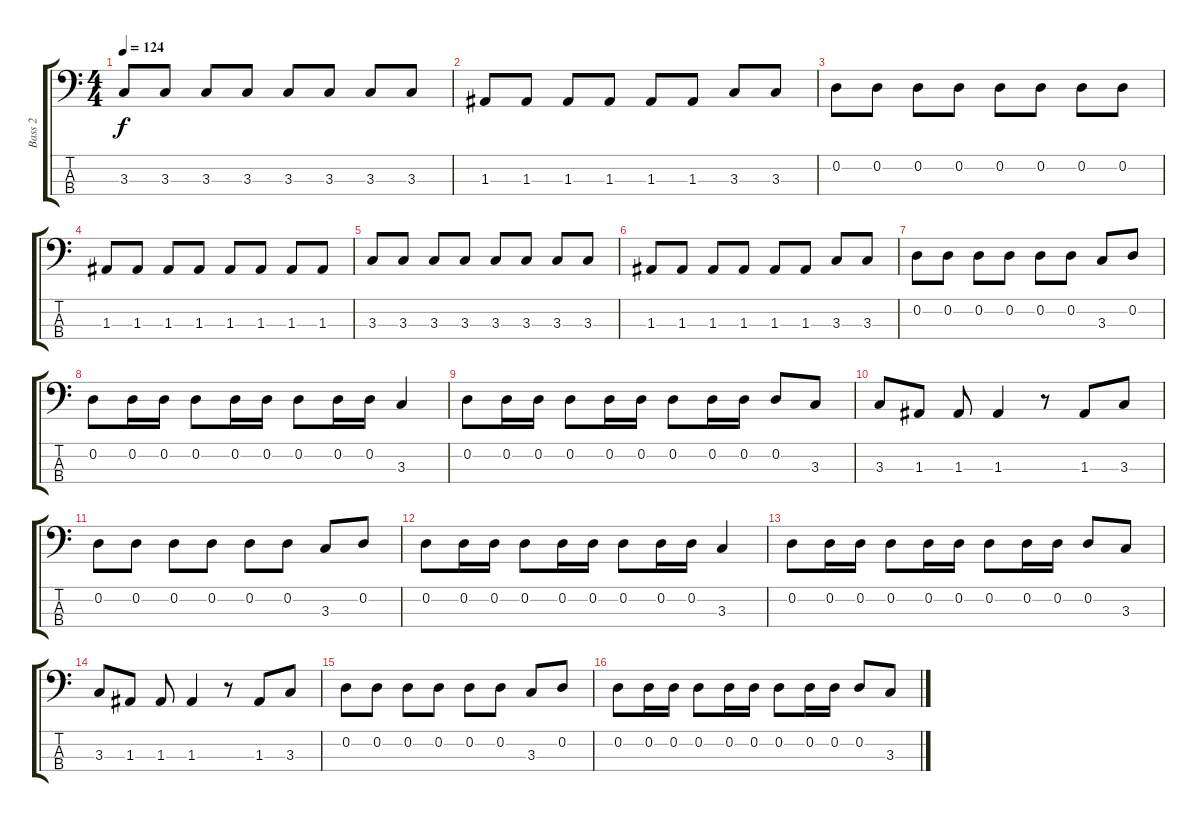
\track ("Bass 2" "Bass 2") {instrument electricbassfinger}
\staff {score tabs}
\tuning (G2 D2 A1 E1) {hide}
\ts (4 4)
\tempo 124
\clef f4
\ks c
3.3.8{dy f} 3.3.8 3.3.8 3.3.8 3.3.8 3.3.8 3.3.8 3.3.8 |
1.3.8 1.3.8 1.3.8 1.3.8 1.3.8 1.3.8 3.3.8 3.3.8 |
0.2.8 0.2.8 0.2.8 0.2.8 0.2.8 0.2.8 0.2.8 0.2.8 |
1.3.8 1.3.8 1.3.8 1.3.8 1.3.8 1.3.8 1.3.8 1.3.8 |
3.3.8 3.3.8 3.3.8 3.3.8 3.3.8 3.3.8 3.3.8 3.3.8 |
1.3.8 1.3.8 1.3.8 1.3.8 1.3.8 1.3.8 3.3.8 3.3.8 |
0.2.8 0.2.8 0.2.8 0.2.8 0.2.8 0.2.8 3.3.8 0.2.8 |
0.2.8 0.2.16 0.2.16 0.2.8 0.2.16 0.2.16 0.2.8 0.2.16 0.2.16 3.3.4 |
0.2.8 0.2.16 0.2.16 0.2.8 0.2.16 0.2.16 0.2.8 0.2.16 0.2.16 0.2.8 3.3.8 |
3.3.8 1.3.8 1.3.8 1.3.4 r.8 1.3.8 3.3.8 |
0.2.8 0.2.8 0.2.8 0.2.8 0.2.8 0.2.8 3.3.8 0.2.8 |
0.2.8 0.2.16 0.2.16 0.2.8 0.2.16 0.2.16 0.2.8 0.2.16 0.2.16 3.3.4 |
0.2.8 0.2.16 0.2.16 0.2.8 0.2.16 0.2.16 0.2.8 0.2.16 0.2.16 0.2.8 3.3.8 |
3.3.8 1.3.8 1.3.8 1.3.4 r.8 1.3.8 3.3.8 |
0.2.8 0.2.8 0.2.8 0.2.8 0.2.8 0.2.8 3.3.8 0.2.8 |
0.2.8 0.2.16 0.2.16 0.2.8 0.2.16 0.2.16 0.2.8 0.2.16 0.2.16 0.2.8 3.3.8
